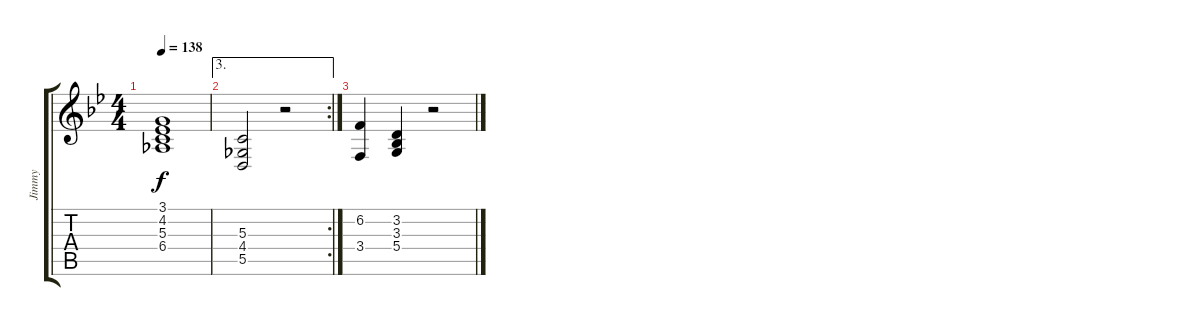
\track ("Jimmy" "Jimmy") {instrument drawbarorgan}
\staff {score tabs}
\tuning (E4 B3 G3 D3 A2 E2) {hide}
\ts (4 4)
\tempo 138
\clef g2
\ks bb
(3.1 4.2 5.3 6.4).1{dy f} |
\ae 3
\rc 2
(5.3 4.4 5.5).2 r.2 |
(6.2 3.4).4 (3.2 3.3 5.4).4 r.2
